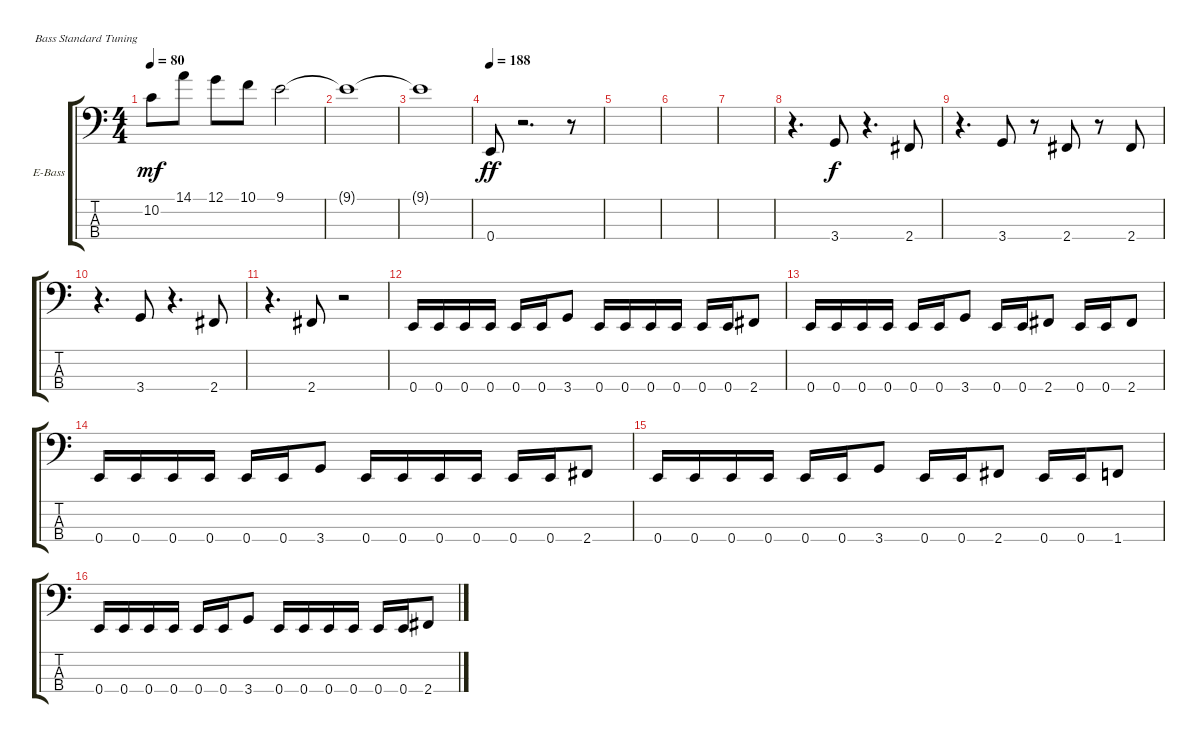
\bracketExtendMode groupsimilarinstruments
\firstSystemTrackNameOrientation horizontal
\otherSystemsTrackNameOrientation horizontal
\track ("Bass" "E-Bass") {instrument electricbassfinger}
\staff {score tabs}
\tuning (G2 D2 A1 E1)
\ts (4 4)
\tempo 80
\clef f4
\ks c
10.2.8{dy mf} 14.1.8 12.1.8 10.1.8 9.1.2 |
9.1{t}.1 |
9.1{t}.1 |
\tempo 188
0.4.8{dy ff} r.2{d} r.8 |
|
|
|
r.4{d} 3.4.8{dy f} r.4{d} 2.4.8 |
r.4{d} 3.4.8 r.8 2.4.8 r.8 2.4.8 |
r.4{d} 3.4.8 r.4{d} 2.4.8 |
r.4{d} 2.4.8 r.2 |
0.4.16 0.4.16 0.4.16 0.4.16 0.4.16 0.4.16 3.4.8 0.4.16 0.4.16 0.4.16 0.4.16 0.4.16 0.4.16 2.4.8 |
0.4.16 0.4.16 0.4.16 0.4.16 0.4.16 0.4.16 3.4.8 0.4.16 0.4.16 2.4.8 0.4.16 0.4.16 2.4.8 |
0.4.16 0.4.16 0.4.16 0.4.16 0.4.16 0.4.16 3.4.8 0.4.16 0.4.16 0.4.16 0.4.16 0.4.16 0.4.16 2.4.8 |
0.4.16 0.4.16 0.4.16 0.4.16 0.4.16 0.4.16 3.4.8 0.4.16 0.4.16 2.4.8 0.4.16 0.4.16 1.4.8 |
0.4.16 0.4.16 0.4.16 0.4.16 0.4.16 0.4.16 3.4.8 0.4.16 0.4.16 0.4.16 0.4.16 0.4.16 0.4.16 2.4.8
